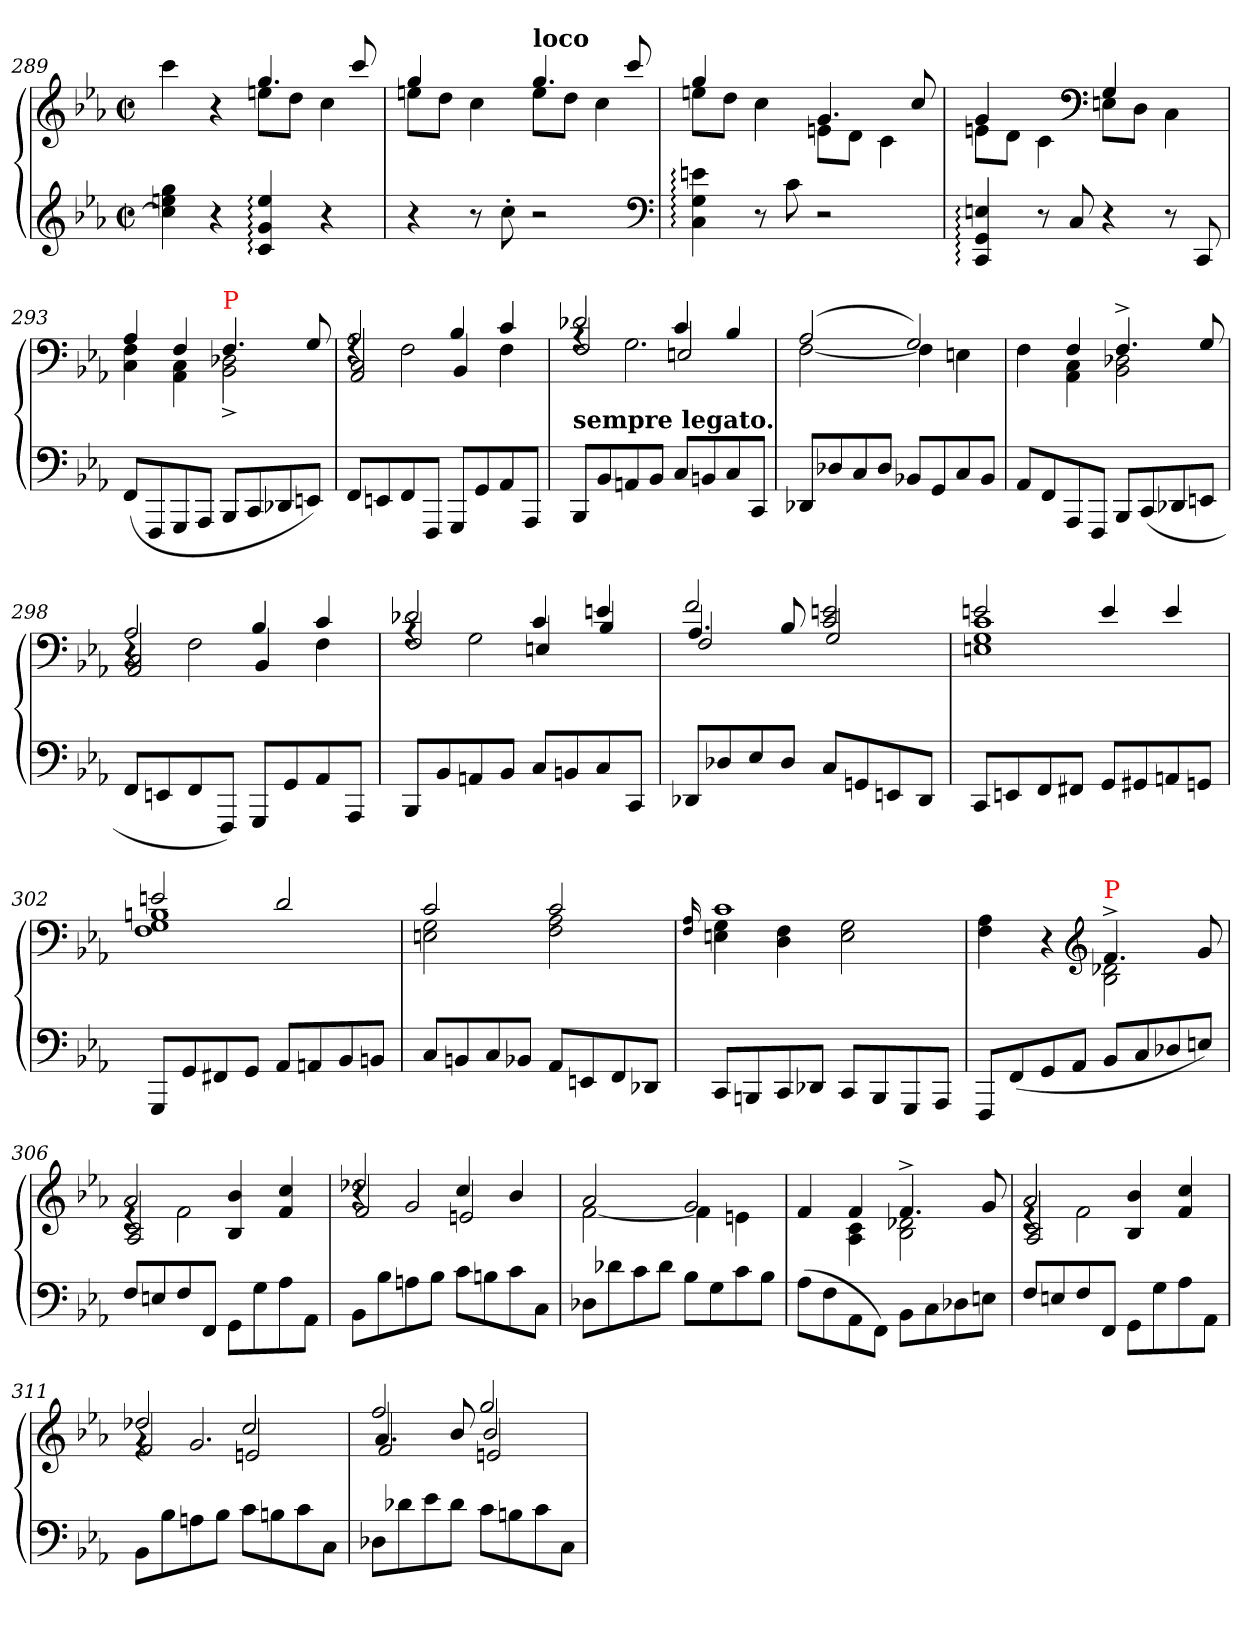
**kern	**kern
*part1	*part1
*staff2	*staff1
*clefG2	*clefG2
*k[b-e-a-]	*k[b-e-a-]
*c:	*c:
*M2/2	*M2/2
*met(c|)	*met(c|)
=289	=289
*	*^
4gg 4een 4cc]	2ryy	4ccc
4r	.	4r
4ee: 4g: 4c:	4.gg	8eenL
.	.	8ddJ
4r	.	4cc
.	8ccc	.
=290	=290	=290
4r	4gg	8eenL
.	.	8ddJ
8r	4ryy	4cc
8cc'	.	.
!	!LO:TX:a:B:t=loco	!
2r	4.gg	8eeL
.	.	8ddJ
.	.	4cc
.	8ccc	.
*clefF4	*	*
=291	=291	=291
4en: 4G: 4C:	4gg	8eenL
.	.	8ddJ
8r	4ryy	4cc
8c	.	.
2r	4.g	8enL
.	.	8dJ
.	.	4c
.	8cc	.
=292	=292	=292
4En: 4GG: 4CC:	4g	8enL
.	.	8dJ
8r	4ryy	4c\
8C	.	.
*	*clefF4	*
4r	4G	8EnL
.	.	8DJ
8r	4ryy	4C\
8CC	.	.
=293	=293	=293
(8FFL	4A-	4F 4C
8FFF	.	.
8GGG	4F	4C 4AA-
8AAA-J	.	.
!	!LO:TX:a:color=red:t=P	!
8BBB-L	4.F	2D-X^< 2BB-^<
8CC	.	.
8DD-X	.	.
8EEnJ)	8G	.
=294	=294	=294
*	*	*^
8FFL	2A-	4rF	2C 2AA-
8EEn	.	.	.
8FF	.	2F	.
8FFFJ	.	.	.
8GGGL	4B-	.	4BB-
8GG	.	.	.
8AA-	4c	4F	4ryy
8AAA-J	.	.	.
=295	=295	=295	=295
!LO:TX:a:B:t=sempre legato.	!	!	!
8BBB-L	2d-X	4rA	2F
8BB-	.	.	.
8AAn	.	2.G	.
8BB-J	.	.	.
8CL	4c	.	2En
8BBn	.	.	.
8C	4B-	.	.
8CCJ	.	.	.
*	*	*v	*v
=296	=296	=296
8DD-XL	(2A-	[2F
8D-X	.	.
8C	.	.
8D-J	.	.
8BB-XL	2G)	4F]
8GG	.	.
8C	.	4En
8BB-J	.	.
=297	=297	=297
8AA-L	4ryy	4F
8FF	.	.
8AAA-	4F	4C 4AA-
8FFFJ	.	.
8BBB-L	4.F^	2D-X 2BB-
(>8CC	.	.
8DD-X	.	.
8EEnJ	8G	.
=298	=298	=298
*	*	*^
8FFL	2A-	4r	2C 2AA-
8EEn	.	.	.
8FF	.	2F	.
8FFFJ)	.	.	.
8GGGL	4B-	.	4BB-
8GG	.	.	.
8AA-	4c	4F	4ryy
8AAA-J	.	.	.
=299	=299	=299	=299
8BBB-L	2d-X	4rA	2F
8BB-	.	.	.
8AAn	.	2G	.
8BB-J	.	.	.
8CL	4c	.	4En
8BBn	.	.	.
8C	4en	4ryy	4B-
8CCJ	.	.	.
=300	=300	=300	=300
8DD-XL	2f	4.A-/	2F
8D-X	.	.	.
8E-	.	.	.
8D-J	.	8B-/	.
8CL	2en 2c	2ryy	2G
8GGn	.	.	.
8EEn	.	.	.
8DD-J	.	.	.
*	*	*v	*v
=301	=301	=301
8CCL	2en	1c 1G 1En
8EEn	.	.
8FF	.	.
8FF#XJ	.	.
8GGL	4e	.
8GG#X	.	.
8AAn	4e	.
8GGnJ	.	.
=302	=302	=302
8GGGL	2en	1Bn 1G 1F
8GG	.	.
8FF#X	.	.
8GGJ	.	.
8AA-L	2d	.
8AAn	.	.
8BB-	.	.
8BBnJ	.	.
=303	=303	=303
8CL	2c	2G 2En
8BBn	.	.
8C	.	.
8BB-XJ	.	.
8AA-L	2c	2A- 2F
8EEn	.	.
8FF	.	.
8DD-XJ	.	.
=304	=304	=304
.	16qqA-/ 16qqF/	.
8CCL	1c	4G 4En
8BBBn	.	.
8CC	.	4F 4D
8DD-XJ	.	.
8CCL	.	2G 2E
8BBB	.	.
8GGG	.	.
8AAA-J	.	.
=305	=305	=305
8FFFL	2ryy	4A- 4F
(8FF	.	.
8GG	.	4r
8AA-J	.	.
*	*clefG2	*
!	!LO:TX:a:color=red:t=P	!
8BB-L	4.f^	2d-X 2B-
8C	.	.
8D-X	.	.
8EnJ)	8g	.
=306	=306	=306
*	*	*^
8FL	2a-	4re	2c 2A-
8En	.	.	.
8F	.	2f	.
8FFJ	.	.	.
8GGL	4b- 4B-	.	2ryy
8G	.	.	.
8A-	4cc 4f	4ryy	.
8AA-J	.	.	.
=307	=307	=307	=307
8BB-L	2dd-X	4r	2f
8B-	.	.	.
8An	.	2g/	.
8B-J	.	.	.
8cL	4cc	.	2en
8Bn	.	.	.
8c	4b-	4ryy	.
8CJ	.	.	.
*	*	*v	*v
=308	=308	=308
8D-XL	2a-	[2f
8d-X	.	.
8c	.	.
8d-J	.	.
8B-L	2g	4f]
8G	.	.
8c	.	4en
8B-J	.	.
=309	=309	=309
(8A-\L	4f	4ryy
8F\	.	.
8AA-\	4f	4c 4A-
8FF\J)	.	.
8BB-\L	4.f^	2d-X 2B-
8C\	.	.
8D-X\	.	.
8En\J	8g	.
=310	=310	=310
*	*	*^
8FL	2a-	4re	2c 2A-
8En	.	.	.
8F	.	2f	.
8FFJ	.	.	.
8GGL	4b- 4B-	.	2ryy
8G	.	.	.
8A-	4cc 4f	4ryy	.
8AA-J	.	.	.
=311	=311	=311	=311
8BB-L	2dd-X	4rg	2f
8B-	.	.	.
8An	.	2.g/	.
8B-J	.	.	.
8cL	2cc	.	2en
8Bn	.	.	.
8c	.	.	.
8CJ	.	.	.
=312	=312	=312	=312
8D-XL	2ff	4.a-/	2f
8d-X	.	.	.
8e-	.	.	.
8d-J	.	8b-/	.
8cL	2gg	2b-/	2en
8Bn	.	.	.
8c	.	.	.
8CJ	.	.	.
*	*v	*v	*v
=	=
*-	*-
